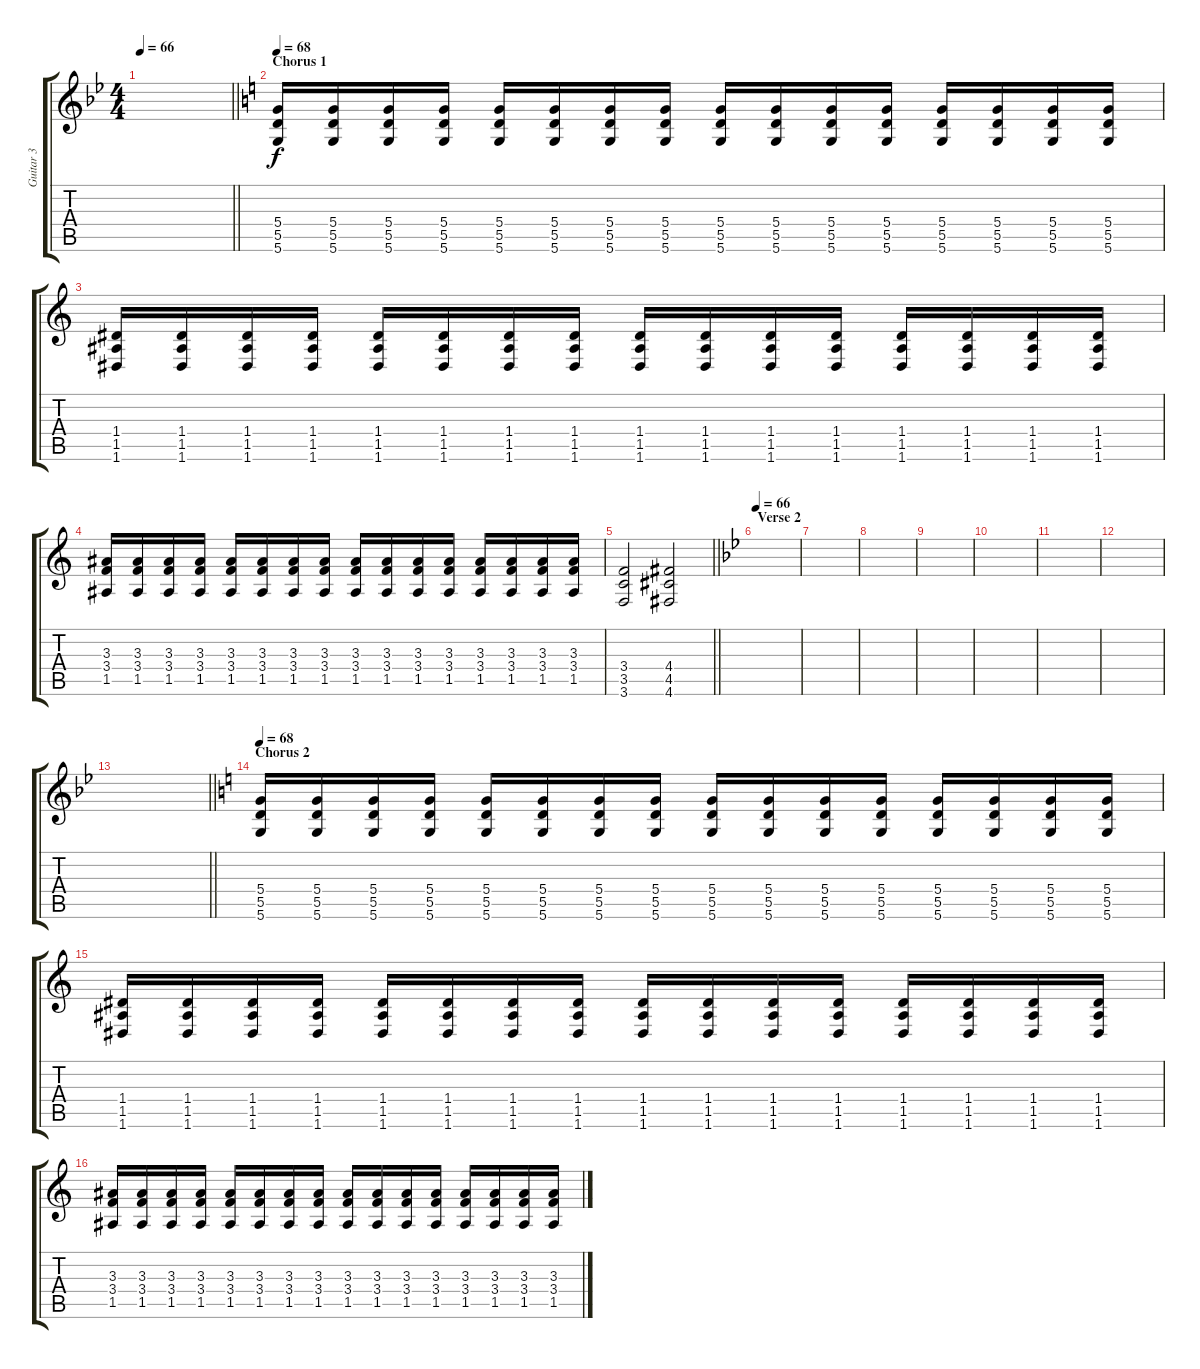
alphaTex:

\track ("Guitar 3" "Guitar 3") {instrument overdrivenguitar}
\staff {score tabs}
\tuning (E4 B3 G3 D3 A2 D2) {hide}
\ts (4 4)
\tempo 66
\clef g2
\barLineRight lightlight
\ks bb
|
\section ("" "Chorus 1")
\tempo 68
\ks c
(5.4 5.5 5.6).16{volume 14 instrument overdrivenguitar} (5.4 5.5 5.6).16 (5.4 5.5 5.6).16 (5.4 5.5 5.6).16 (5.4 5.5 5.6).16 (5.4 5.5 5.6).16 (5.4 5.5 5.6).16 (5.4 5.5 5.6).16 (5.4 5.5 5.6).16 (5.4 5.5 5.6).16 (5.4 5.5 5.6).16 (5.4 5.5 5.6).16 (5.4 5.5 5.6).16 (5.4 5.5 5.6).16 (5.4 5.5 5.6).16 (5.4 5.5 5.6).16 |
(1.4 1.5 1.6).16 (1.4 1.5 1.6).16 (1.4 1.5 1.6).16 (1.4 1.5 1.6).16 (1.4 1.5 1.6).16 (1.4 1.5 1.6).16 (1.4 1.5 1.6).16 (1.4 1.5 1.6).16 (1.4 1.5 1.6).16 (1.4 1.5 1.6).16 (1.4 1.5 1.6).16 (1.4 1.5 1.6).16 (1.4 1.5 1.6).16 (1.4 1.5 1.6).16 (1.4 1.5 1.6).16 (1.4 1.5 1.6).16 |
(3.3 3.4 1.5).16 (3.3 3.4 1.5).16 (3.3 3.4 1.5).16 (3.3 3.4 1.5).16 (3.3 3.4 1.5).16 (3.3 3.4 1.5).16 (3.3 3.4 1.5).16 (3.3 3.4 1.5).16 (3.3 3.4 1.5).16 (3.3 3.4 1.5).16 (3.3 3.4 1.5).16 (3.3 3.4 1.5).16 (3.3 3.4 1.5).16 (3.3 3.4 1.5).16 (3.3 3.4 1.5).16 (3.3 3.4 1.5).16 |
\barLineRight lightlight
(3.4 3.5 3.6).2 (4.4 4.5 4.6).2 |
\section ("" "Verse 2")
\tempo 66
\ks bb
|
|
|
|
|
|
|
\barLineRight lightlight
|
\section ("" "Chorus 2")
\tempo 68
\ks c
(5.4 5.5 5.6).16 (5.4 5.5 5.6).16 (5.4 5.5 5.6).16 (5.4 5.5 5.6).16 (5.4 5.5 5.6).16 (5.4 5.5 5.6).16 (5.4 5.5 5.6).16 (5.4 5.5 5.6).16 (5.4 5.5 5.6).16 (5.4 5.5 5.6).16 (5.4 5.5 5.6).16 (5.4 5.5 5.6).16 (5.4 5.5 5.6).16 (5.4 5.5 5.6).16 (5.4 5.5 5.6).16 (5.4 5.5 5.6).16 |
(1.4 1.5 1.6).16 (1.4 1.5 1.6).16 (1.4 1.5 1.6).16 (1.4 1.5 1.6).16 (1.4 1.5 1.6).16 (1.4 1.5 1.6).16 (1.4 1.5 1.6).16 (1.4 1.5 1.6).16 (1.4 1.5 1.6).16 (1.4 1.5 1.6).16 (1.4 1.5 1.6).16 (1.4 1.5 1.6).16 (1.4 1.5 1.6).16 (1.4 1.5 1.6).16 (1.4 1.5 1.6).16 (1.4 1.5 1.6).16 |
(3.3 3.4 1.5).16 (3.3 3.4 1.5).16 (3.3 3.4 1.5).16 (3.3 3.4 1.5).16 (3.3 3.4 1.5).16 (3.3 3.4 1.5).16 (3.3 3.4 1.5).16 (3.3 3.4 1.5).16 (3.3 3.4 1.5).16 (3.3 3.4 1.5).16 (3.3 3.4 1.5).16 (3.3 3.4 1.5).16 (3.3 3.4 1.5).16 (3.3 3.4 1.5).16 (3.3 3.4 1.5).16 (3.3 3.4 1.5).16
